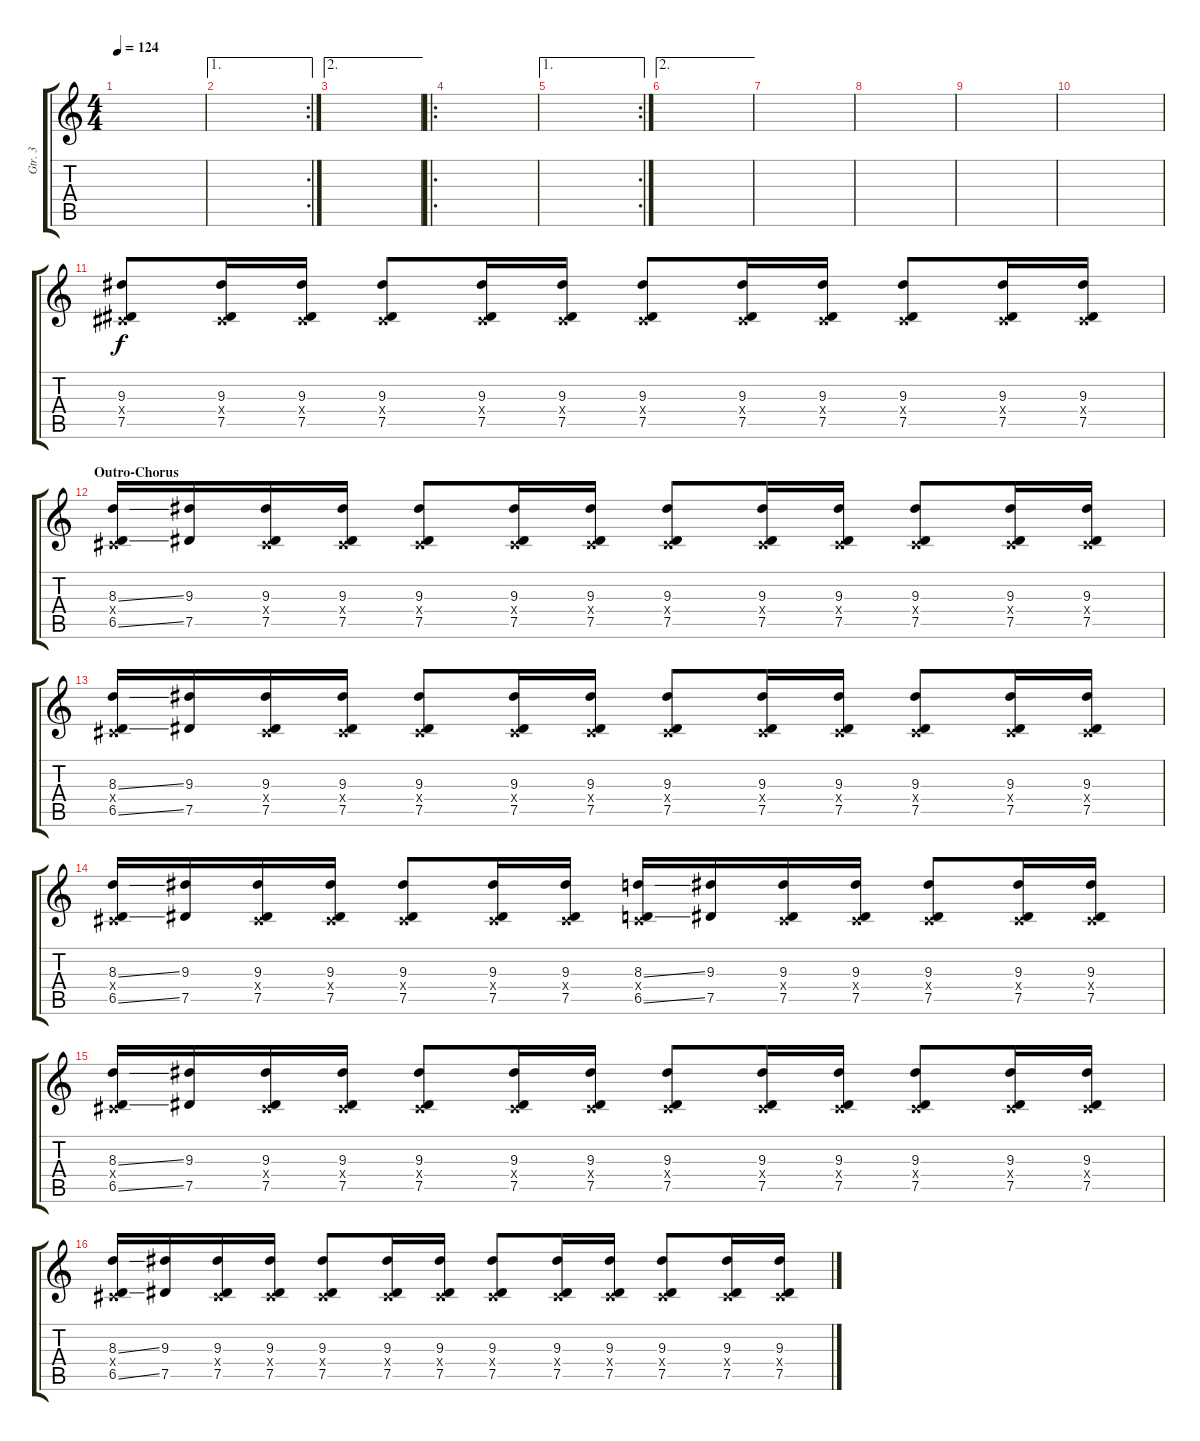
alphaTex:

\track ("Gtr. 3" "Gtr. 3") {instrument distortionguitar}
\staff {score tabs}
\tuning (Eb4 Bb3 Gb3 Db3 Ab2 Eb2) {hide}
\ts (4 4)
\tempo 124
\clef g2
\ks c
|
\ae 1
\rc 2
|
\ae 2
|
\ro
|
\ae 1
\rc 2
|
\ae 2
|
|
|
|
|
(9.3 0.4{x} 7.5).8 (9.3 0.4{x} 7.5).16 (9.3 0.4{x} 7.5).16 (9.3 0.4{x} 7.5).8 (9.3 0.4{x} 7.5).16 (9.3 0.4{x} 7.5).16 (9.3 0.4{x} 7.5).8 (9.3 0.4{x} 7.5).16 (9.3 0.4{x} 7.5).16 (9.3 0.4{x} 7.5).8 (9.3 0.4{x} 7.5).16 (9.3 0.4{x} 7.5).16 |
\section ("" "Outro-Chorus")
(8.3{ss} 0.4{x} 6.5{ss}).16 (9.3 7.5).16 (9.3 0.4{x} 7.5).16 (9.3 0.4{x} 7.5).16 (9.3 0.4{x} 7.5).8 (9.3 0.4{x} 7.5).16 (9.3 0.4{x} 7.5).16 (9.3 0.4{x} 7.5).8 (9.3 0.4{x} 7.5).16 (9.3 0.4{x} 7.5).16 (9.3 0.4{x} 7.5).8 (9.3 0.4{x} 7.5).16 (9.3 0.4{x} 7.5).16 |
(8.3{ss} 0.4{x} 6.5{ss}).16 (9.3 7.5).16 (9.3 0.4{x} 7.5).16 (9.3 0.4{x} 7.5).16 (9.3 0.4{x} 7.5).8 (9.3 0.4{x} 7.5).16 (9.3 0.4{x} 7.5).16 (9.3 0.4{x} 7.5).8 (9.3 0.4{x} 7.5).16 (9.3 0.4{x} 7.5).16 (9.3 0.4{x} 7.5).8 (9.3 0.4{x} 7.5).16 (9.3 0.4{x} 7.5).16 |
(8.3{ss} 0.4{x} 6.5{ss}).16 (9.3 7.5).16 (9.3 0.4{x} 7.5).16 (9.3 0.4{x} 7.5).16 (9.3 0.4{x} 7.5).8 (9.3 0.4{x} 7.5).16 (9.3 0.4{x} 7.5).16 (8.3{ss} 0.4{x} 6.5{ss}).16 (9.3 7.5).16 (9.3 0.4{x} 7.5).16 (9.3 0.4{x} 7.5).16 (9.3 0.4{x} 7.5).8 (9.3 0.4{x} 7.5).16 (9.3 0.4{x} 7.5).16 |
(8.3{ss} 0.4{x} 6.5{ss}).16 (9.3 7.5).16 (9.3 0.4{x} 7.5).16 (9.3 0.4{x} 7.5).16 (9.3 0.4{x} 7.5).8 (9.3 0.4{x} 7.5).16 (9.3 0.4{x} 7.5).16 (9.3 0.4{x} 7.5).8 (9.3 0.4{x} 7.5).16 (9.3 0.4{x} 7.5).16 (9.3 0.4{x} 7.5).8 (9.3 0.4{x} 7.5).16 (9.3 0.4{x} 7.5).16 |
(8.3{ss} 0.4{x} 6.5{ss}).16 (9.3 7.5).16 (9.3 0.4{x} 7.5).16 (9.3 0.4{x} 7.5).16 (9.3 0.4{x} 7.5).8 (9.3 0.4{x} 7.5).16 (9.3 0.4{x} 7.5).16 (9.3 0.4{x} 7.5).8 (9.3 0.4{x} 7.5).16 (9.3 0.4{x} 7.5).16 (9.3 0.4{x} 7.5).8 (9.3 0.4{x} 7.5).16 (9.3 0.4{x} 7.5).16
